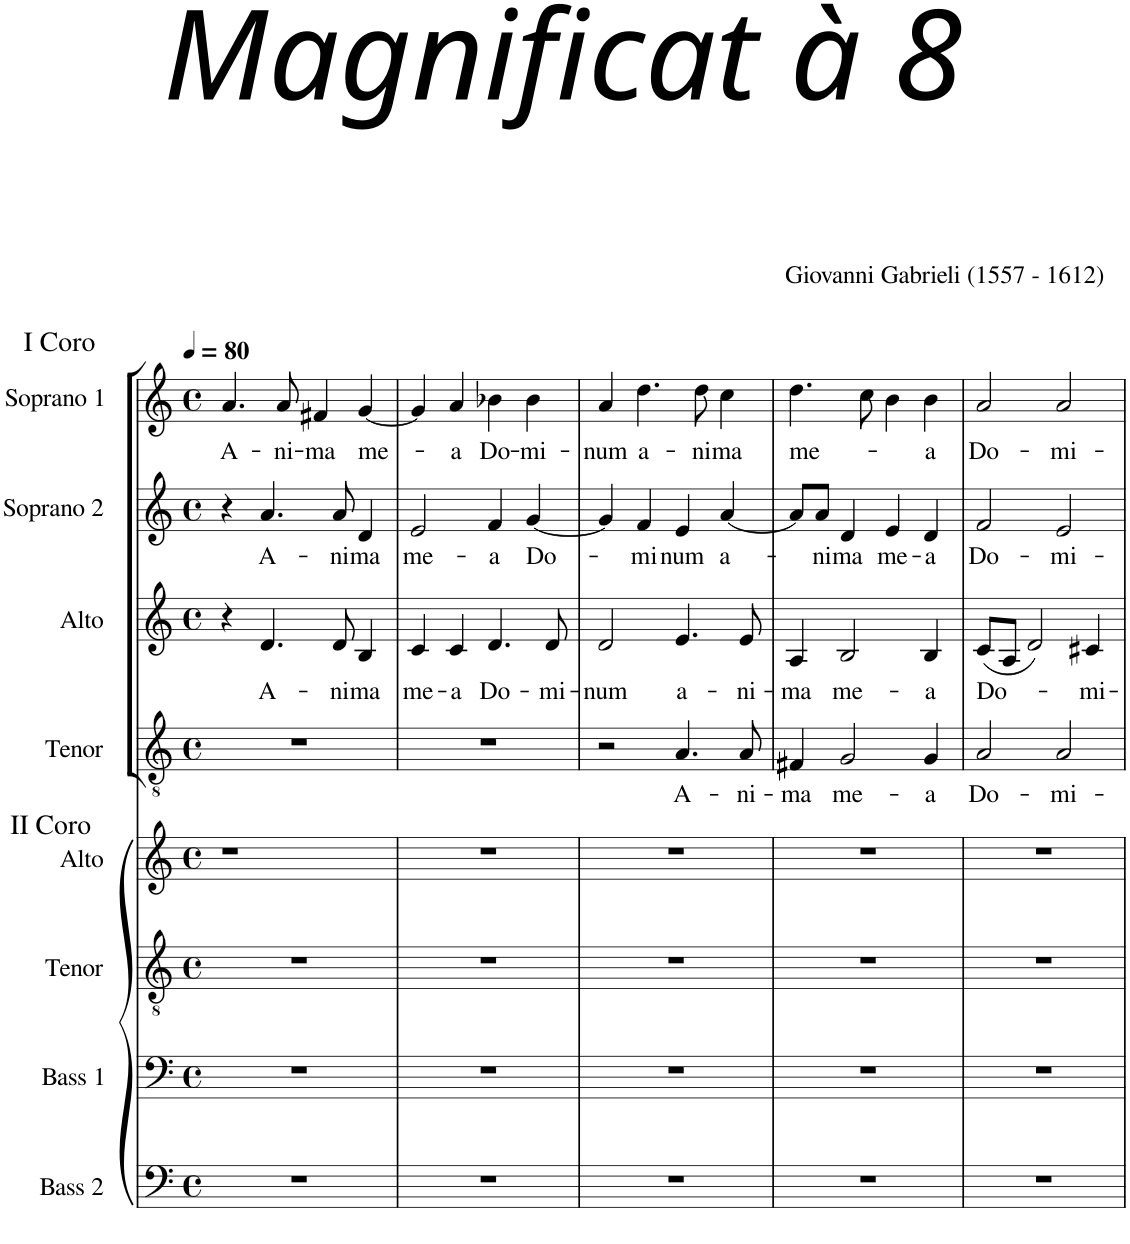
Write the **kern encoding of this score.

**kern	**kern	**kern	**kern	**kern	**text	**kern	**text	**kern	**text	**kern	**text
*part8	*part7	*part6	*part5	*part4	*part4	*part3	*part3	*part2	*part2	*part1	*part1
*staff8	*staff7	*staff6	*staff5	*staff4	*staff4	*staff3	*staff3	*staff2	*staff2	*staff1	*staff1
*I"Bass 2	*I"Bass 1	*I"Tenor	*I"Alto	*I"Tenor	*	*I"Alto	*	*I"Soprano 2	*	*I"Soprano 1	*
*clefF4	*clefF4	*clefGv2	*clefG2	*clefGv2	*	*clefG2	*	*clefG2	*	*clefG2	*
*k[]	*k[]	*k[]	*k[]	*k[]	*	*k[]	*	*k[]	*	*k[]	*
*M4/4	*M4/4	*M4/4	*M4/4	*M4/4	*	*M4/4	*	*M4/4	*	*M4/4	*
*met(c)	*met(c)	*met(c)	*met(c)	*met(c)	*	*met(c)	*	*met(c)	*	*met(c)	*
*MM80	*MM80	*MM80	*MM80	*MM80	*	*MM80	*	*MM80	*	*MM80	*
=1	=1	=1	=1	=1	=1	=1	=1	=1	=1	=1	=1
!	!	!	!	!	!	!LO:TX:a:t=I Coro	!	!	!	!	!
!	!LO:TX:a:t=II Coro	!	!	!	!	!	!	!	!	!	!
!	!	!	!	!	!	!	!	!	!	!	!LO:LY:b
1r	1r	1r	1r	1r	.	4r	.	4r	.	4.a/	A-
!	!	!	!	!	!	!	!LO:LY:b	!	!LO:LY:b	!	!
.	.	.	.	.	.	4.d/	A-	4.a/	A-	.	.
!	!	!	!	!	!	!	!	!	!	!	!LO:LY:b
.	.	.	.	.	.	.	.	.	.	8a/	-ni-
!	!	!	!	!	!	!	!	!	!	!	!LO:LY:b
.	.	.	.	.	.	.	.	.	.	4f#X/	-ma
!	!	!	!	!	!	!	!LO:LY:b	!	!LO:LY:b	!	!
.	.	.	.	.	.	8d/	-ni-	8a/	-ni-	.	.
!	!	!	!	!	!	!	!LO:LY:b	!	!LO:LY:b	!	!LO:LY:b
.	.	.	.	.	.	4B/	-ma	4d/	-ma	[4g/	me-
=2	=2	=2	=2	=2	=2	=2	=2	=2	=2	=2	=2
!	!	!	!	!	!	!	!LO:LY:b	!	!LO:LY:b	!	!
1r	1r	1r	1r	1r	.	4c/	me-	2e/	me-	4g/]	.
!	!	!	!	!	!	!	!LO:LY:b	!	!	!	!LO:LY:b
.	.	.	.	.	.	4c/	-a	.	.	4a/	-a
!	!	!	!	!	!	!	!LO:LY:b	!	!LO:LY:b	!	!LO:LY:b
.	.	.	.	.	.	4.d/	Do-	4f/	-a	4b-X\	Do-
!	!	!	!	!	!	!	!	!	!LO:LY:b	!	!LO:LY:b
.	.	.	.	.	.	.	.	[4g/	Do-	4b-\	-mi-
!	!	!	!	!	!	!	!LO:LY:b	!	!	!	!
.	.	.	.	.	.	8d/	-mi-	.	.	.	.
=3	=3	=3	=3	=3	=3	=3	=3	=3	=3	=3	=3
!	!	!	!	!	!	!	!LO:LY:b	!	!	!	!LO:LY:b
1r	1r	1r	1r	2r	.	2d/	-num	4g/]	.	4a/	-num
!	!	!	!	!	!	!	!	!	!LO:LY:b	!	!LO:LY:b
.	.	.	.	.	.	.	.	4f/	-mi-	4.dd\	a-
!	!	!	!	!	!LO:LY:b	!	!LO:LY:b	!	!LO:LY:b	!	!
.	.	.	.	4.A/	A-	4.e/	a-	4e/	-num	.	.
!	!	!	!	!	!	!	!	!	!	!	!LO:LY:b
.	.	.	.	.	.	.	.	.	.	8dd\	-ni-
!	!	!	!	!	!	!	!	!	!LO:LY:b	!	!LO:LY:b
.	.	.	.	.	.	.	.	[4a/	a-	4cc\	-ma
!	!	!	!	!	!LO:LY:b	!	!LO:LY:b	!	!	!	!
.	.	.	.	8A/	-ni-	8e/	-ni-	.	.	.	.
=4	=4	=4	=4	=4	=4	=4	=4	=4	=4	=4	=4
!	!	!	!	!	!LO:LY:b	!	!LO:LY:b	!	!	!	!LO:LY:b
1r	1r	1r	1r	4F#X/	-ma	4A/	-ma	8a/L]	.	4.dd\	me-
!	!	!	!	!	!	!	!	!	!LO:LY:b	!	!
.	.	.	.	.	.	.	.	8a/J	-ni-	.	.
!	!	!	!	!	!LO:LY:b	!	!LO:LY:b	!	!LO:LY:b	!	!
.	.	.	.	2G/	me-	2B/	me-	4d/	-ma	.	.
.	.	.	.	.	.	.	.	.	.	8cc\	.
!	!	!	!	!	!	!	!	!	!LO:LY:b	!	!
.	.	.	.	.	.	.	.	4e/	me-	4b\	.
!	!	!	!	!	!LO:LY:b	!	!LO:LY:b	!	!LO:LY:b	!	!LO:LY:b
.	.	.	.	4G/	-a	4B/	-a	4d/	-a	4b\	-a
=5	=5	=5	=5	=5	=5	=5	=5	=5	=5	=5	=5
!	!	!	!	!	!LO:LY:b	!	!LO:LY:b	!	!LO:LY:b	!	!LO:LY:b
1r	1r	1r	1r	2A/	Do-	(8c/L	Do-	2f/	Do-	2a/	Do-
.	.	.	.	.	.	8A/J	.	.	.	.	.
.	.	.	.	.	.	2d/)	.	.	.	.	.
!	!	!	!	!	!LO:LY:b	!	!	!	!LO:LY:b	!	!LO:LY:b
.	.	.	.	2A/	-mi-	.	.	2e/	-mi-	2a/	-mi-
!	!	!	!	!	!	!	!LO:LY:b	!	!	!	!
.	.	.	.	.	.	4c#X/	-mi-	.	.	.	.
=	=	=	=	=	=	=	=	=	=	=	=
*-	*-	*-	*-	*-	*-	*-	*-	*-	*-	*-	*-
